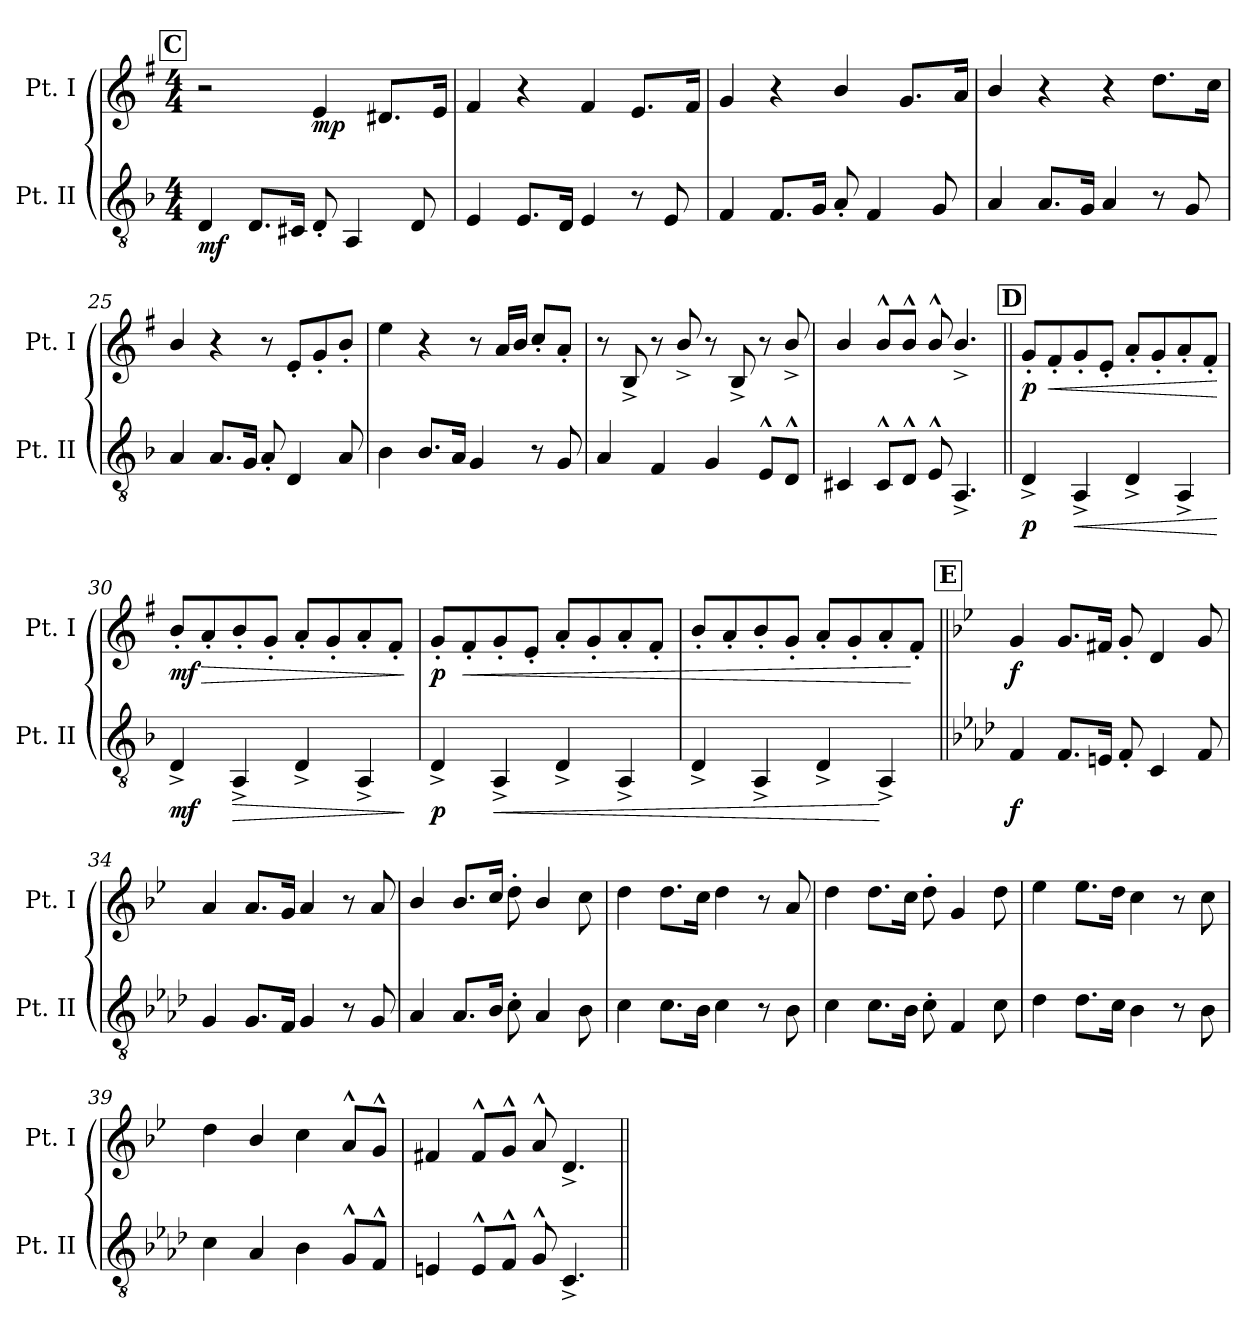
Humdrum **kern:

**kern	**dynam	**kern	**dynam
*part2	*part2	*part1	*part1
*staff2	*staff2	*staff1	*staff1
*I"Pt. II	*	*I"Pt. I	*
*I'Pt. II	*	*I'Pt. I	*
*clefGv2	*	*clefG2	*
*	*	*ITrd1c2	*
*k[b-]	*	*k[b-]	*
*M4/4	*	*M4/4	*
!!LO:REH:place=s1:a:B:fs=14:t=C
=21	=21	=21	=21
!	!LO:DY:b	!	!
4D/	mf	2r	.
8.D/L	.	.	.
16C#X/Jk	.	.	.
!	!	!	!LO:DY:b
8D'/	.	4d/	mp
4AA/	.	.	.
.	.	8.c#X/L	.
8D/	.	.	.
.	.	16d/Jk	.
=22	=22	=22	=22
4E/	.	4e/	.
8.E/L	.	4r	.
16D/Jk	.	.	.
4E/	.	4e/	.
8r	.	8.d/L	.
8E/	.	.	.
.	.	16e/Jk	.
=23	=23	=23	=23
4F/	.	4f/	.
8.F/L	.	4r	.
16G/Jk	.	.	.
8A'/	.	4a/	.
4F/	.	.	.
.	.	8.f/L	.
8G/	.	.	.
.	.	16g/Jk	.
=24	=24	=24	=24
4A/	.	4a/	.
8.A/L	.	4r	.
16G/Jk	.	.	.
4A/	.	4r	.
8r	.	8.cc\L	.
8G/	.	.	.
.	.	16b-\Jk	.
=25	=25	=25	=25
4A/	.	4a/	.
8.A/L	.	4r	.
16G/Jk	.	.	.
8A'/	.	8r	.
4D/	.	8d'/L	.
.	.	8f'/	.
8A/	.	8a'/J	.
=26	=26	=26	=26
4B-\	.	4dd\	.
8.B-/L	.	4r	.
16A/Jk	.	.	.
4G/	.	8r	.
.	.	16g/LL	.
.	.	16a/JJ	.
8r	.	8b-'/L	.
8G/	.	8g'/J	.
=27	=27	=27	=27
4A/	.	8r	.
.	.	8A^/	.
4F/	.	8r	.
.	.	8a^/	.
4G/	.	8r	.
.	.	8A^/	.
8E^^/L	.	8r	.
8D^^/J	.	8a^/	.
=28	=28	=28	=28
4C#X/	.	4a/	.
8C#^^/L	.	8a^^/L	.
8D^^/J	.	8a^^/J	.
8E^^/	.	8a^^/	.
4.AA^/	.	4.a^/	.
!!LO:REH:place=s1:a:B:fs=14:t=D
=29||	=29||	=29||	=29||
!	!LO:DY:b	!	!LO:DY:b
4D^/	p	8f'/L	p
!	!	!	!LO:HP:b
.	.	8e'/	<
!	!LO:HP:b	!	!
4AA^/	<	8f'/	.
.	.	8d'/J	.
4D^/	.	8g'/L	.
.	.	8f'/	.
4AA^/	.	8g'/	.
.	.	8e'/J	.
.	[	.	[
=30	=30	=30	=30
!	!LO:DY:b	!	!LO:DY:b
4D^/	mf	8a'/L	mf
!	!	!	!LO:HP:b
.	.	8g'/	>
!	!LO:HP:b	!	!
4AA^/	>	8a'/	.
.	.	8f'/J	.
4D^/	.	8g'/L	.
.	.	8f'/	.
4AA^/	.	8g'/	.
.	.	8e'/J	.
.	]	.	]
=31	=31	=31	=31
!	!LO:DY:b	!	!LO:DY:b
4D^/	p	8f'/L	p
!	!	!	!LO:HP:b
.	.	8e'/	<
!	!LO:HP:b	!	!
4AA^/	<	8f'/	.
.	.	8d'/J	.
4D^/	.	8g'/L	.
.	.	8f'/	.
4AA^/	.	8g'/	.
.	.	8e'/J	.
=32	=32	=32	=32
4D^/	.	8a'/L	.
.	.	8g'/	.
4AA^/	.	8a'/	.
.	.	8f'/J	.
4D^/	.	8g'/L	.
.	.	8f'/	.
4AA^/	[	8g'/	.
.	.	8e'/J	[
!!LO:REH:place=s1:a:B:fs=14:t=E
=33||	=33||	=33||	=33||
*k[b-e-a-d-]	*	*k[b-e-a-d-]	*
!	!LO:DY:b	!	!LO:DY:b
4F/	f	4f/	f
8.F/L	.	8.f/L	.
16En/Jk	.	16en/Jk	.
8F'/	.	8f'/	.
4C/	.	4c/	.
8F/	.	8f/	.
=34	=34	=34	=34
4G/	.	4g/	.
8.G/L	.	8.g/L	.
16F/Jk	.	16f/Jk	.
4G/	.	4g/	.
8r	.	8r	.
8G/	.	8g/	.
=35	=35	=35	=35
4A-/	.	4a-/	.
8.A-/L	.	8.a-/L	.
16B-/Jk	.	16b-/Jk	.
8c'\	.	8cc'\	.
4A-/	.	4a-/	.
8B-\	.	8b-\	.
=36	=36	=36	=36
4c\	.	4cc\	.
8.c\L	.	8.cc\L	.
16B-\Jk	.	16b-\Jk	.
4c\	.	4cc\	.
8r	.	8r	.
8B-\	.	8g/	.
=37	=37	=37	=37
4c\	.	4cc\	.
8.c\L	.	8.cc\L	.
16B-\Jk	.	16b-\Jk	.
8c'\	.	8cc'\	.
4F/	.	4f/	.
8c\	.	8cc\	.
=38	=38	=38	=38
4d-\	.	4dd-\	.
8.d-\L	.	8.dd-\L	.
16c\Jk	.	16cc\Jk	.
4B-\	.	4b-\	.
8r	.	8r	.
8B-\	.	8b-\	.
=39	=39	=39	=39
4c\	.	4cc\	.
4A-/	.	4a-/	.
4B-\	.	4b-\	.
8G^^/L	.	8g^^/L	.
8F^^/J	.	8f^^/J	.
=40	=40	=40	=40
4En/	.	4en/	.
8E^^/L	.	8e^^/L	.
8F^^/J	.	8f^^/J	.
8G^^/	.	8g^^/	.
4.C^/	.	4.c^/	.
=||	=||	=||	=||
*-	*-	*-	*-
